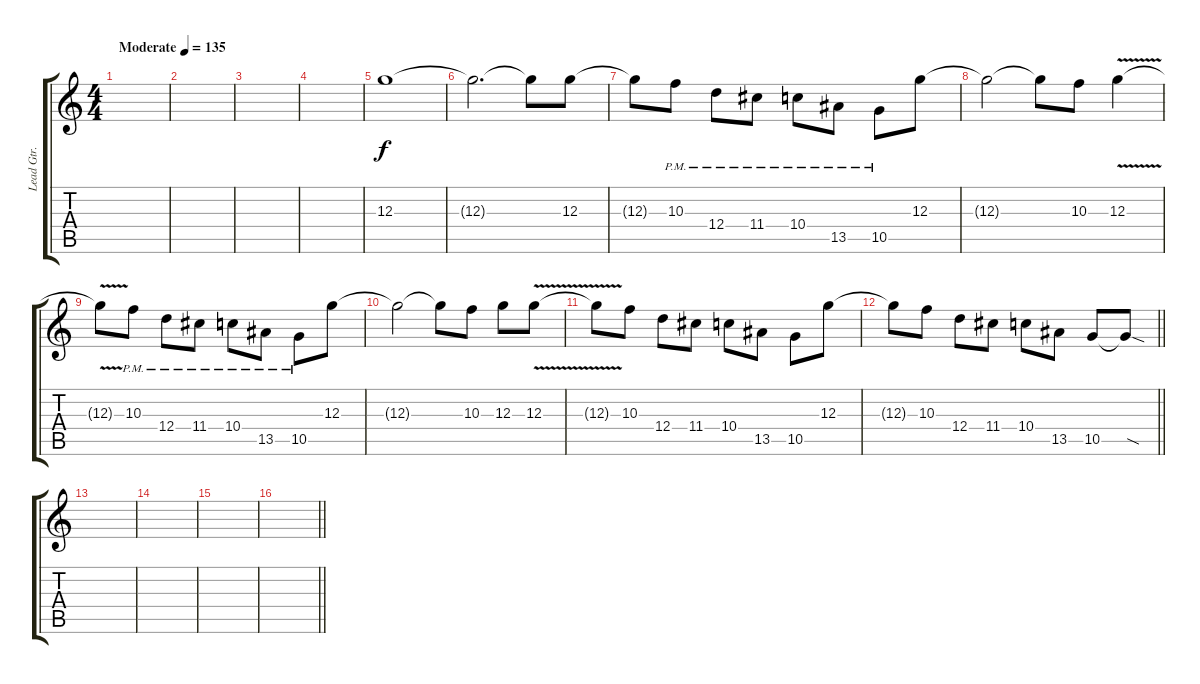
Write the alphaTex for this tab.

\track ("Lead Gtr. " "Lead Gtr. ") {instrument distortionguitar}
\staff {score tabs}
\tuning (E4 B3 G3 D3 A2 D2) {hide}
\ts (4 4)
\tempo (135 "Moderate")
\clef g2
\ks c
|
|
|
|
12.3.1 |
12.3{t}.2{d} 12.3{t}.8 12.3.8 |
12.3{t}.8 10.3{pm}.8 12.4{pm}.8 11.4{pm}.8 10.4{pm}.8 13.5{pm}.8 10.5{pm}.8 12.3.8 |
12.3{t}.2 12.3{t}.8 10.3.8 12.3{v}.4 |
12.3{t}.8 10.3{pm}.8 12.4{pm}.8 11.4{pm}.8 10.4{pm}.8 13.5{pm}.8 10.5{pm}.8 12.3.8 |
12.3{t}.2 12.3{t}.8 10.3.8 12.3.8 12.3{v}.8 |
12.3{t}.8 10.3.8 12.4.8 11.4.8 10.4.8 13.5.8 10.5.8 12.3.8 |
\barLineRight lightlight
12.3{t}.8 10.3.8 12.4.8 11.4.8 10.4.8 13.5.8 10.5.8 10.5{sod t}.8 |
\section ("" "")
|
|
|
\barLineRight lightlight
